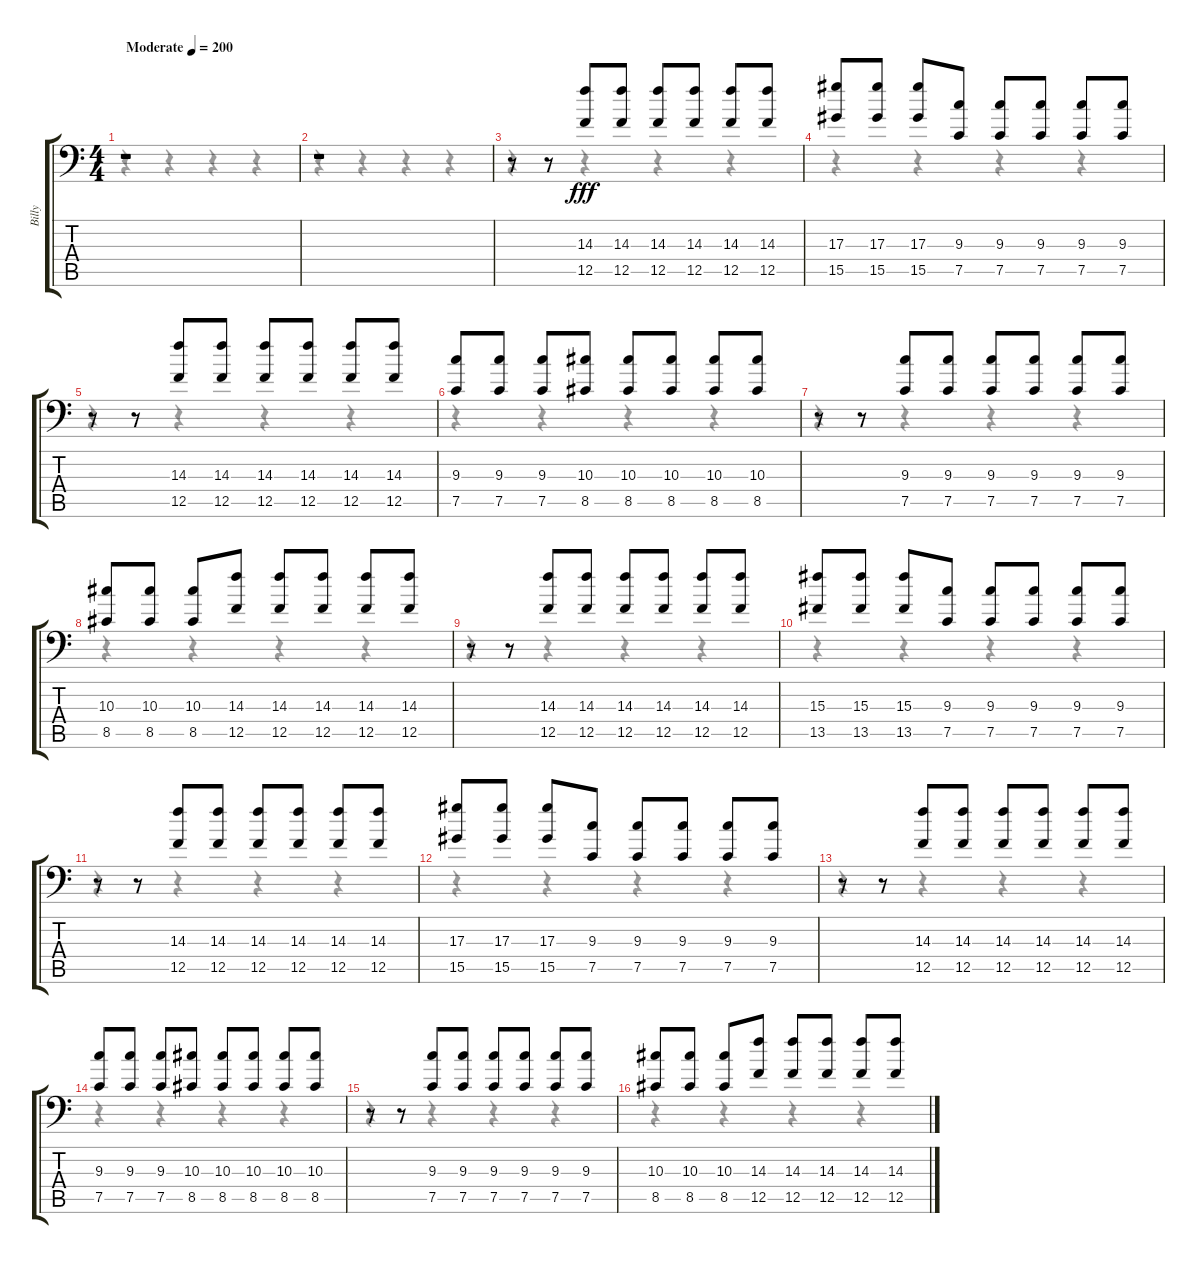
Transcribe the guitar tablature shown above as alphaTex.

\track ("Billy" "Billy") {instrument distortionguitar}
\staff {score tabs}
\tuning (C4 G3 Eb3 Bb2 F2 Bb1) {hide}
\voice
\ts (4 4)
\tempo (200 "Moderate")
\clef f4
\ks c
r.1{dy fff instrument distortionguitar} |
r.1 |
r.8 r.8 (14.3 12.5).8 (14.3 12.5).8 (14.3 12.5).8 (14.3 12.5).8 (14.3 12.5).8 (14.3 12.5).8 |
(17.3 15.5).8 (17.3 15.5).8 (17.3 15.5).8 (9.3 7.5).8 (9.3 7.5).8 (9.3 7.5).8 (9.3 7.5).8 (9.3 7.5).8 |
r.8 r.8 (14.3 12.5).8 (14.3 12.5).8 (14.3 12.5).8 (14.3 12.5).8 (14.3 12.5).8 (14.3 12.5).8 |
(9.3 7.5).8 (9.3 7.5).8 (9.3 7.5).8 (10.3 8.5).8 (10.3 8.5).8 (10.3 8.5).8 (10.3 8.5).8 (10.3 8.5).8 |
r.8 r.8 (9.3 7.5).8 (9.3 7.5).8 (9.3 7.5).8 (9.3 7.5).8 (9.3 7.5).8 (9.3 7.5).8 |
(10.3 8.5).8 (10.3 8.5).8 (10.3 8.5).8 (14.3 12.5).8 (14.3 12.5).8 (14.3 12.5).8 (14.3 12.5).8 (14.3 12.5).8 |
r.8 r.8 (14.3 12.5).8 (14.3 12.5).8 (14.3 12.5).8 (14.3 12.5).8 (14.3 12.5).8 (14.3 12.5).8 |
(15.3 13.5).8 (15.3 13.5).8 (15.3 13.5).8 (9.3 7.5).8 (9.3 7.5).8 (9.3 7.5).8 (9.3 7.5).8 (9.3 7.5).8 |
r.8 r.8 (14.3 12.5).8 (14.3 12.5).8 (14.3 12.5).8 (14.3 12.5).8 (14.3 12.5).8 (14.3 12.5).8 |
(17.3 15.5).8 (17.3 15.5).8 (17.3 15.5).8 (9.3 7.5).8 (9.3 7.5).8 (9.3 7.5).8 (9.3 7.5).8 (9.3 7.5).8 |
r.8 r.8 (14.3 12.5).8 (14.3 12.5).8 (14.3 12.5).8 (14.3 12.5).8 (14.3 12.5).8 (14.3 12.5).8 |
(9.3 7.5).8 (9.3 7.5).8 (9.3 7.5).8 (10.3 8.5).8 (10.3 8.5).8 (10.3 8.5).8 (10.3 8.5).8 (10.3 8.5).8 |
r.8 r.8 (9.3 7.5).8 (9.3 7.5).8 (9.3 7.5).8 (9.3 7.5).8 (9.3 7.5).8 (9.3 7.5).8 |
(10.3 8.5).8 (10.3 8.5).8 (10.3 8.5).8 (14.3 12.5).8 (14.3 12.5).8 (14.3 12.5).8 (14.3 12.5).8 (14.3 12.5).8
\voice
\clef f4
\ottava regular
\simile none
\ks c
r.4{dy f} r.4 r.4 r.4 |
r.4 r.4 r.4 r.4 |
r.4 r.4 r.4 r.4 |
r.4 r.4 r.4 r.4 |
r.4 r.4 r.4 r.4 |
r.4 r.4 r.4 r.4 |
r.4 r.4 r.4 r.4 |
r.4 r.4 r.4 r.4 |
r.4 r.4 r.4 r.4 |
r.4 r.4 r.4 r.4 |
r.4 r.4 r.4 r.4 |
r.4 r.4 r.4 r.4 |
r.4 r.4 r.4 r.4 |
r.4 r.4 r.4 r.4 |
r.4 r.4 r.4 r.4 |
r.4 r.4 r.4 r.4
